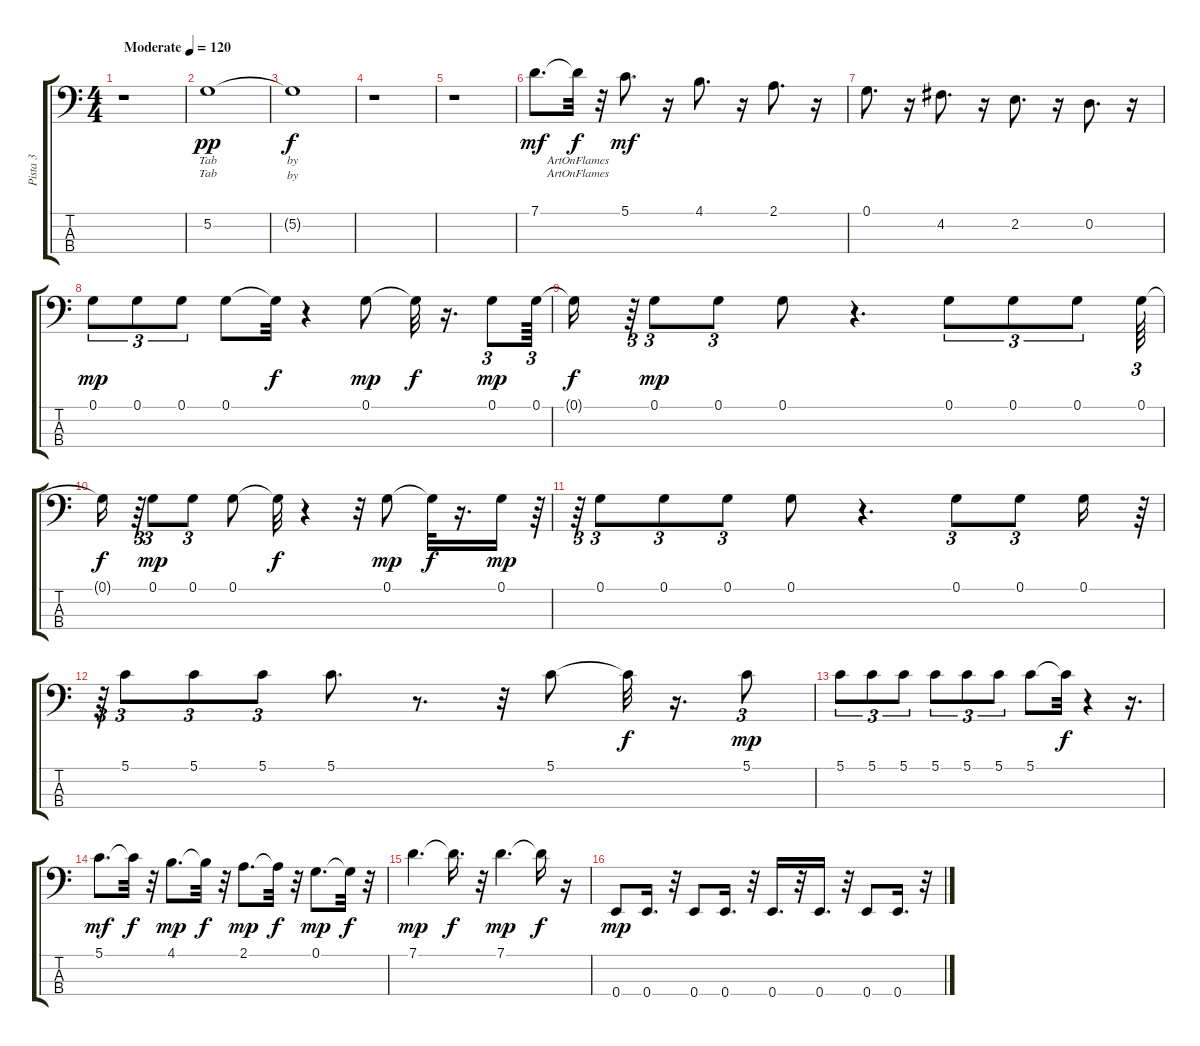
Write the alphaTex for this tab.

\track ("Pista 3" "Pista 3") {instrument synthbass2}
\staff {score tabs}
\tuning (G2 D2 A1 E1) {hide}
\ts (4 4)
\tempo (120 "Moderate")
\clef f4
\ks c
r.1{dy pp instrument synthbass2} |
5.2.1{lyrics (0 "Tab") lyrics (1 "Tab") lyrics (2 "") lyrics (3 "") lyrics (4 "")} |
5.2{t}.1{lyrics (0 "by") lyrics (1 "by") lyrics (2 "") lyrics (3 "") lyrics (4 "") dy f} |
r.1 |
r.1 |
7.1.8{d lyrics (0 "") lyrics (1 "") lyrics (2 "") lyrics (3 "") lyrics (4 "") dy mf} 7.1{t}.32{lyrics (0 "ArtOnFlames") lyrics (1 "ArtOnFlames") lyrics (2 "") lyrics (3 "") lyrics (4 "") dy f} r.32 5.1.8{d dy mf} r.16 4.1.8{d} r.16 2.1.8{d} r.16 |
0.1.8{d} r.16 4.2.8{d} r.16 2.2.8{d} r.16 0.2.8{d} r.16 |
0.1.8{tu (3 2) dy mp} 0.1.8{tu (3 2)} 0.1.8{tu (3 2)} 0.1.8 0.1{t}.32{dy f} r.4 0.1.8{dy mp} 0.1{t}.32{dy f} r.16{d} 0.1.8{tu (3 2) dy mp} 0.1.64{tu (3 2)} |
0.1{t}.16{dy f} r.64{tu (3 2)} 0.1.8{tu (3 2) dy mp} 0.1.8{tu (3 2)} 0.1.8 r.4{d} 0.1.8{tu (3 2)} 0.1.8{tu (3 2)} 0.1.8{tu (3 2)} 0.1.64{tu (3 2)} |
0.1{t}.16{dy f} r.64{tu (3 2)} 0.1.8{tu (3 2) dy mp} 0.1.8{tu (3 2)} 0.1.8 0.1{t}.32{dy f} r.4 r.32 0.1.8{dy mp} 0.1{t}.32{dy f} r.16{d} 0.1.16{dy mp} r.64{tu (3 2)} |
r.64{tu (3 2)} 0.1.8{tu (3 2)} 0.1.8{tu (3 2)} 0.1.8{tu (3 2)} 0.1.8 r.4{d} 0.1.8{tu (3 2)} 0.1.8{tu (3 2)} 0.1.16 r.64{tu (3 2)} |
r.64{tu (3 2)} 5.1.8{tu (3 2)} 5.1.8{tu (3 2)} 5.1.8{tu (3 2)} 5.1.8{d} r.8{d} r.32 5.1.8 5.1{t}.32{dy f} r.16{d} 5.1.8{tu (3 2) dy mp} |
5.1.8{tu (3 2)} 5.1.8{tu (3 2)} 5.1.8{tu (3 2)} 5.1.8{tu (3 2)} 5.1.8{tu (3 2)} 5.1.8{tu (3 2)} 5.1.8 5.1{t}.32{dy f} r.4 r.16{d} |
5.1.8{d dy mf} 5.1{t}.32{dy f} r.32 4.1.8{d dy mp} 4.1{t}.32{dy f} r.32 2.1.8{d dy mp} 2.1{t}.32{dy f} r.32 0.1.8{d dy mp} 0.1{t}.32{dy f} r.32 |
7.1.4{d dy mp} 7.1{t}.16{d dy f} r.32 7.1.4{d dy mp} 7.1{t}.16{dy f} r.16 |
0.4.8{dy mp} 0.4.16{d} r.32 0.4.8 0.4.16{d} r.32 0.4.16{d} r.32 0.4.16{d} r.32 0.4.8 0.4.16{d} r.32
